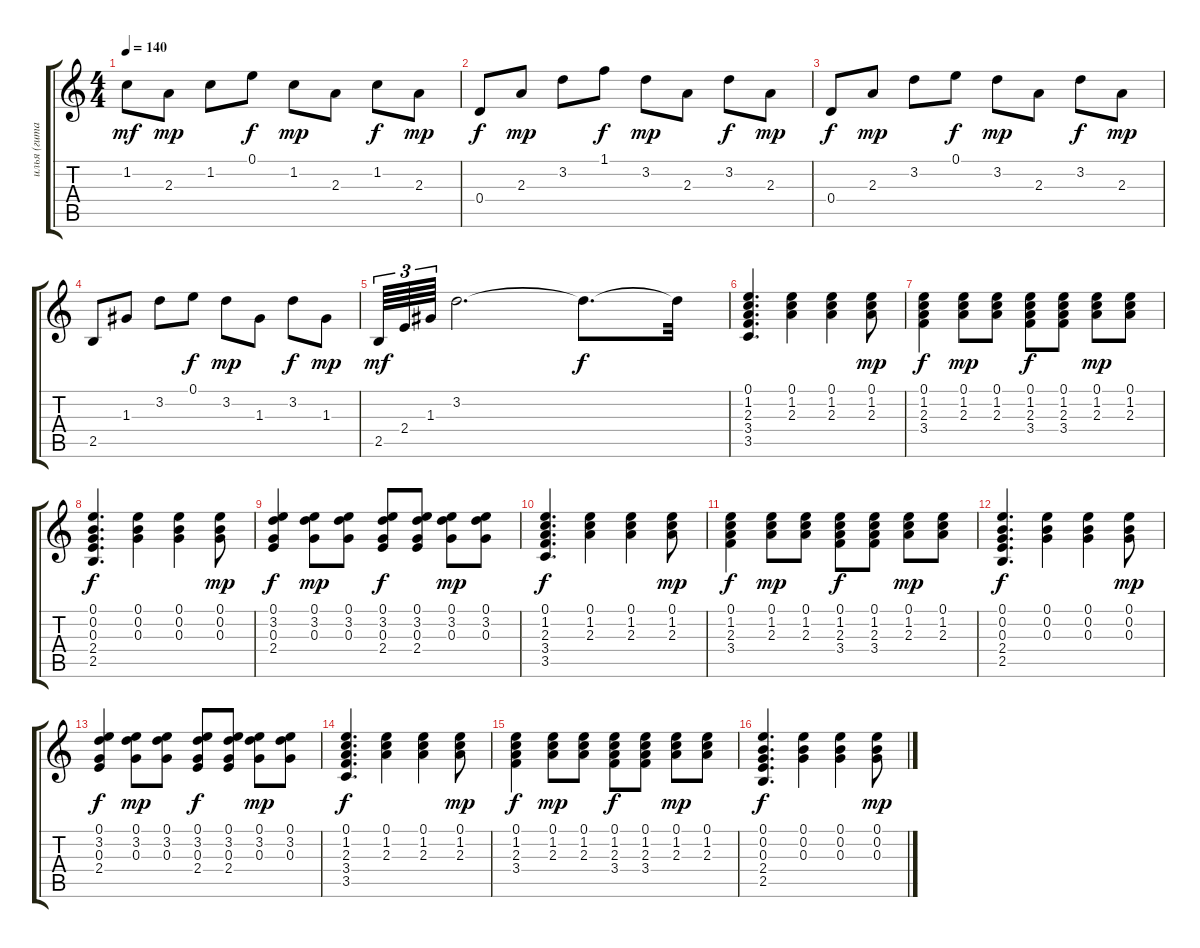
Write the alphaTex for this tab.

\track ("илья (гитара)" "илья (гита") {instrument acousticguitarsteel}
\staff {score tabs}
\tuning (E4 B3 G3 D3 A2 E2) {hide}
\ts (4 4)
\tempo 140
\clef g2
\ks c
1.2.8{dy mf} 2.3.8{dy mp} 1.2.8 0.1.8{dy f} 1.2.8{dy mp} 2.3.8 1.2.8{dy f} 2.3.8{dy mp} |
0.4.8{dy f} 2.3.8{dy mp} 3.2.8 1.1.8{dy f} 3.2.8{dy mp} 2.3.8 3.2.8{dy f} 2.3.8{dy mp} |
0.4.8{dy f} 2.3.8{dy mp} 3.2.8 0.1.8{dy f} 3.2.8{dy mp} 2.3.8 3.2.8{dy f} 2.3.8{dy mp} |
2.5.8 1.3.8 3.2.8 0.1.8{dy f} 3.2.8{dy mp} 1.3.8 3.2.8{dy f} 1.3.8{dy mp} |
2.5.64{tu (3 2) dy mf} 2.4.64{tu (3 2)} 1.3.64{tu (3 2)} 3.2.2{d} 3.2{t}.8{d dy f} 3.2{t}.32 |
(0.1 1.2 2.3 3.4 3.5).4{d} (0.1 1.2 2.3).4 (0.1 1.2 2.3).4 (0.1 1.2 2.3).8{dy mp} |
(0.1 1.2 2.3 3.4).4{dy f} (0.1 1.2 2.3).8{dy mp} (0.1 1.2 2.3).8 (0.1 1.2 2.3 3.4).8{dy f} (0.1 1.2 2.3 3.4).8 (0.1 1.2 2.3).8{dy mp} (0.1 1.2 2.3).8 |
(0.1 0.2 0.3 2.4 2.5).4{d dy f} (0.1 0.2 0.3).4 (0.1 0.2 0.3).4 (0.1 0.2 0.3).8{dy mp} |
(0.1 3.2 0.3 2.4).4{dy f} (0.1 3.2 0.3).8{dy mp} (0.1 3.2 0.3).8 (0.1 3.2 0.3 2.4).8{dy f} (0.1 3.2 0.3 2.4).8 (0.1 3.2 0.3).8{dy mp} (0.1 3.2 0.3).8 |
(0.1 1.2 2.3 3.4 3.5).4{d dy f} (0.1 1.2 2.3).4 (0.1 1.2 2.3).4 (0.1 1.2 2.3).8{dy mp} |
(0.1 1.2 2.3 3.4).4{dy f} (0.1 1.2 2.3).8{dy mp} (0.1 1.2 2.3).8 (0.1 1.2 2.3 3.4).8{dy f} (0.1 1.2 2.3 3.4).8 (0.1 1.2 2.3).8{dy mp} (0.1 1.2 2.3).8 |
(0.1 0.2 0.3 2.4 2.5).4{d dy f} (0.1 0.2 0.3).4 (0.1 0.2 0.3).4 (0.1 0.2 0.3).8{dy mp} |
(0.1 3.2 0.3 2.4).4{dy f} (0.1 3.2 0.3).8{dy mp} (0.1 3.2 0.3).8 (0.1 3.2 0.3 2.4).8{dy f} (0.1 3.2 0.3 2.4).8 (0.1 3.2 0.3).8{dy mp} (0.1 3.2 0.3).8 |
(0.1 1.2 2.3 3.4 3.5).4{d dy f} (0.1 1.2 2.3).4 (0.1 1.2 2.3).4 (0.1 1.2 2.3).8{dy mp} |
(0.1 1.2 2.3 3.4).4{dy f} (0.1 1.2 2.3).8{dy mp} (0.1 1.2 2.3).8 (0.1 1.2 2.3 3.4).8{dy f} (0.1 1.2 2.3 3.4).8 (0.1 1.2 2.3).8{dy mp} (0.1 1.2 2.3).8 |
(0.1 0.2 0.3 2.4 2.5).4{d dy f} (0.1 0.2 0.3).4 (0.1 0.2 0.3).4 (0.1 0.2 0.3).8{dy mp}
